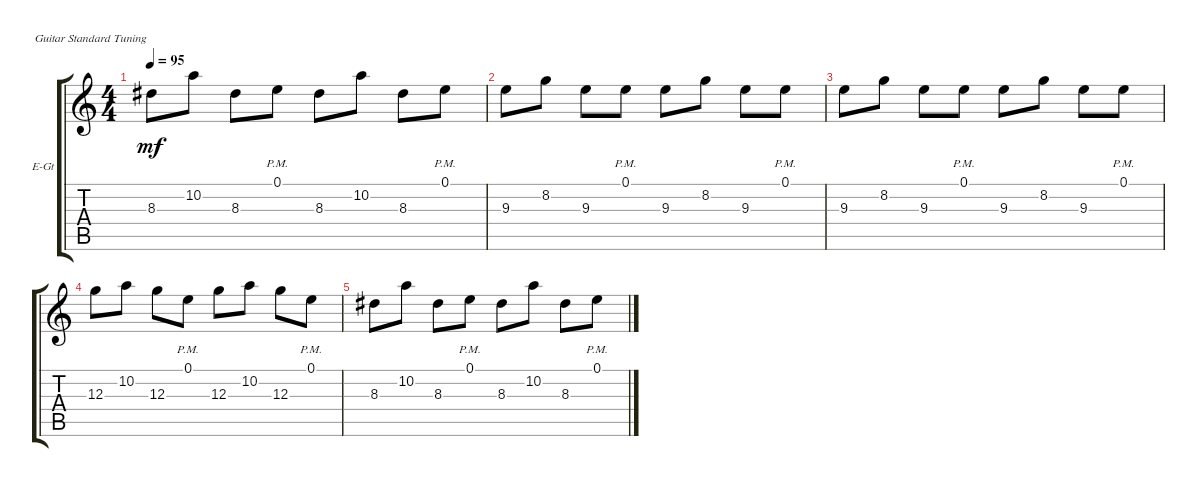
\bracketExtendMode groupsimilarinstruments
\firstSystemTrackNameOrientation horizontal
\otherSystemsTrackNameOrientation horizontal
\track ("Electric Guitar" "E-Gt") {instrument distortionguitar}
\staff {score tabs}
\tuning (E4 B3 G3 D3 A2 E2)
\ts (4 4)
\tempo 95
\clef g2
\ks c
8.3.8{dy mf} 10.2.8 8.3.8 0.1{pm}.8 8.3.8 10.2.8 8.3.8 0.1{pm}.8 |
9.3.8 8.2.8 9.3.8 0.1{pm}.8 9.3.8 8.2.8 9.3.8 0.1{pm}.8 |
9.3.8 8.2.8 9.3.8 0.1{pm}.8 9.3.8 8.2.8 9.3.8 0.1{pm}.8 |
12.3.8 10.2.8 12.3.8 0.1{pm}.8 12.3.8 10.2.8 12.3.8 0.1{pm}.8 |
8.3.8 10.2.8 8.3.8 0.1{pm}.8 8.3.8 10.2.8 8.3.8 0.1{pm}.8
